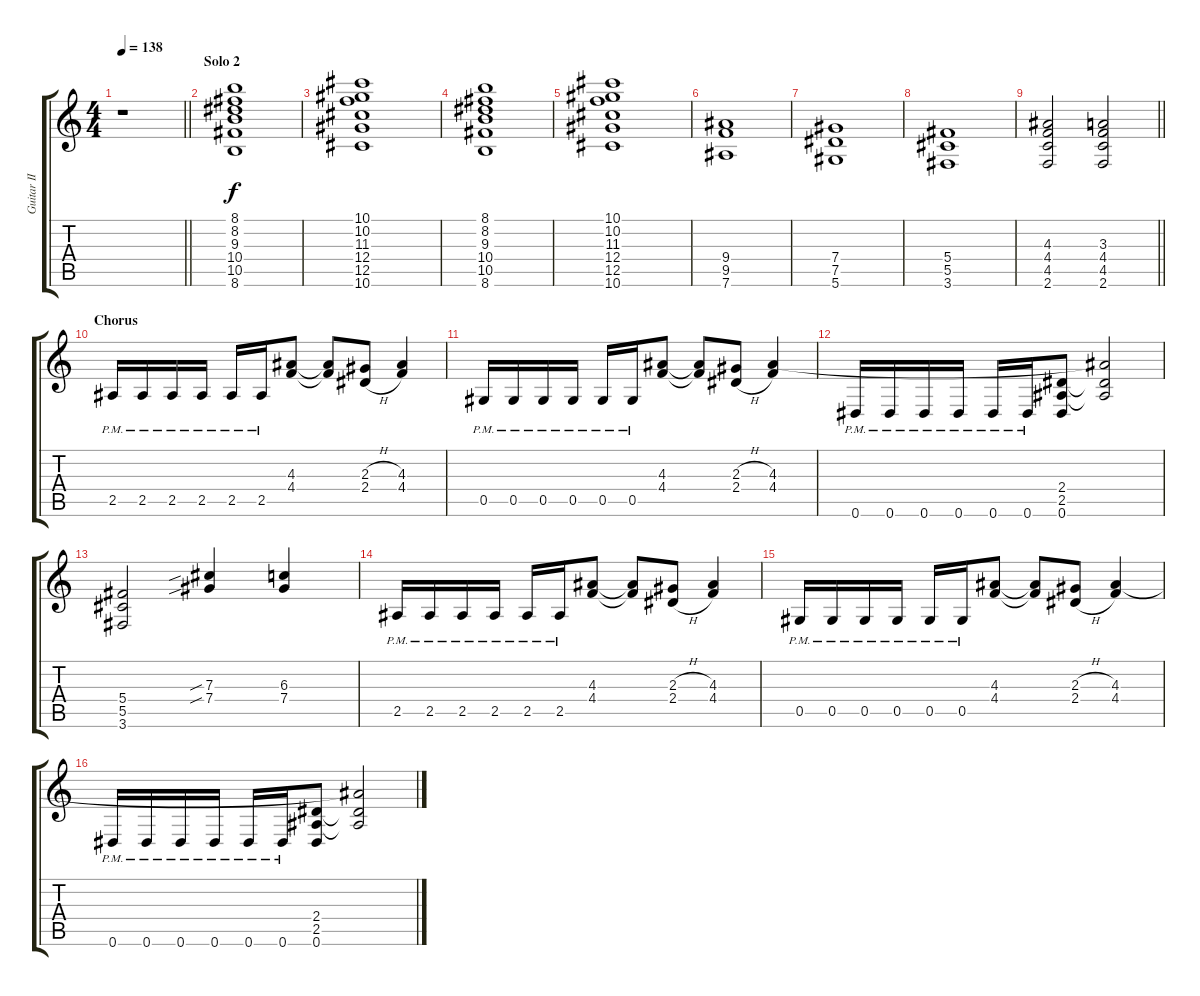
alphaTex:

\track ("Guitar II" "Guitar II") {instrument distortionguitar}
\staff {score tabs}
\tuning (Eb4 Bb3 Gb3 Db3 Ab2 Eb2) {hide}
\ts (4 4)
\tempo 138
\clef g2
\barLineRight lightlight
\ks c
r.1{dy f} |
\section ("" "Solo 2")
(8.1 8.2 9.3 10.4 10.5 8.6).1 |
(10.1 10.2 11.3 12.4 12.5 10.6).1 |
(8.1 8.2 9.3 10.4 10.5 8.6).1 |
(10.1 10.2 11.3 12.4 12.5 10.6).1 |
(9.4 9.5 7.6).1 |
(7.4 7.5 5.6).1 |
(5.4 5.5 3.6).1 |
\barLineRight lightlight
(4.3 4.4 4.5 2.6).2 (3.3 4.4 4.5 2.6).2 |
\section ("" "Chorus")
2.5{pm}.16 2.5{pm}.16 2.5{pm}.16 2.5{pm}.16 2.5{pm}.16 2.5{pm}.16 (4.3 4.4).8 (4.3{t} 4.4{t}).8 (2.3{h} 2.4{h}).8 (4.3 4.4).4 |
0.5{pm}.16 0.5{pm}.16 0.5{pm}.16 0.5{pm}.16 0.5{pm}.16 0.5{pm}.16 (4.3 4.4).8 (4.3{t} 4.4{t}).8 (2.3{h} 2.4{h}).8 (4.3 4.4).4 |
0.6{pm}.16 0.6{pm}.16 0.6{pm}.16 0.6{pm}.16 0.6{pm}.16 0.6{pm}.16 (2.4 2.5 0.6).8 (4.3{t} 2.4{t} 2.5{t}).2 |
(5.4 5.5 3.6).2 (7.3{sib} 7.4{sib}).4 (6.3 7.4).4 |
2.5{pm}.16 2.5{pm}.16 2.5{pm}.16 2.5{pm}.16 2.5{pm}.16 2.5{pm}.16 (4.3 4.4).8 (4.3{t} 4.4{t}).8 (2.3{h} 2.4{h}).8 (4.3 4.4).4 |
0.5{pm}.16 0.5{pm}.16 0.5{pm}.16 0.5{pm}.16 0.5{pm}.16 0.5{pm}.16 (4.3 4.4).8 (4.3{t} 4.4{t}).8 (2.3{h} 2.4{h}).8 (4.3 4.4).4 |
0.6{pm}.16 0.6{pm}.16 0.6{pm}.16 0.6{pm}.16 0.6{pm}.16 0.6{pm}.16 (2.4 2.5 0.6).8 (4.3{t} 2.4{t} 2.5{t}).2
